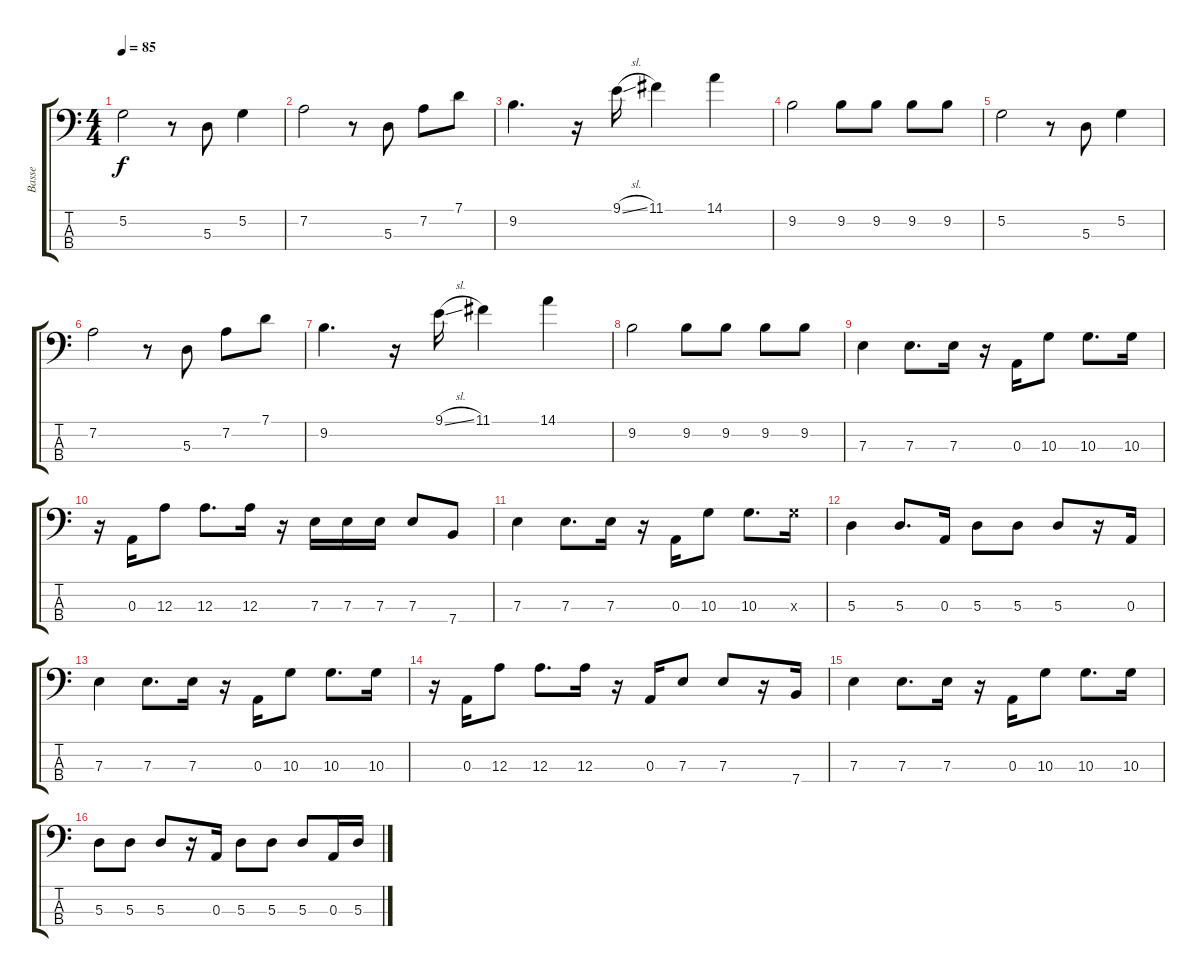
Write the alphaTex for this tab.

\track ("Basse" "Basse") {instrument electricbassfinger}
\staff {score tabs}
\tuning (G2 D2 A1 E1) {hide}
\ts (4 4)
\tempo 85
\clef f4
\ks c
5.2.2{dy f} r.8 5.3.8 5.2.4 |
7.2.2 r.8 5.3.8 7.2.8 7.1.8 |
9.2.4{d} r.16 9.1{sl}.16 11.1.4 14.1.4 |
9.2.2 9.2.8 9.2.8 9.2.8 9.2.8 |
5.2.2 r.8 5.3.8 5.2.4 |
7.2.2 r.8 5.3.8 7.2.8 7.1.8 |
9.2.4{d} r.16 9.1{sl}.16 11.1.4 14.1.4 |
9.2.2 9.2.8 9.2.8 9.2.8 9.2.8 |
7.3.4 7.3.8{d} 7.3.16 r.16 0.3.16 10.3.8 10.3.8{d} 10.3.16 |
r.16 0.3.16 12.3.8 12.3.8{d} 12.3.16 r.16 7.3.16 7.3.16 7.3.16 7.3.8 7.4.8 |
7.3.4 7.3.8{d} 7.3.16 r.16 0.3.16 10.3.8 10.3.8{d} 10.3{x}.16 |
5.3.4 5.3.8{d} 0.3.16 5.3.8 5.3.8 5.3.8 r.16 0.3.16 |
7.3.4 7.3.8{d} 7.3.16 r.16 0.3.16 10.3.8 10.3.8{d} 10.3.16 |
r.16 0.3.16 12.3.8 12.3.8{d} 12.3.16 r.16 0.3.16 7.3.8 7.3.8 r.16 7.4.16 |
7.3.4 7.3.8{d} 7.3.16 r.16 0.3.16 10.3.8 10.3.8{d} 10.3.16 |
5.3.8 5.3.8 5.3.8 r.16 0.3.16 5.3.8 5.3.8 5.3.8 0.3.16 5.3.16
